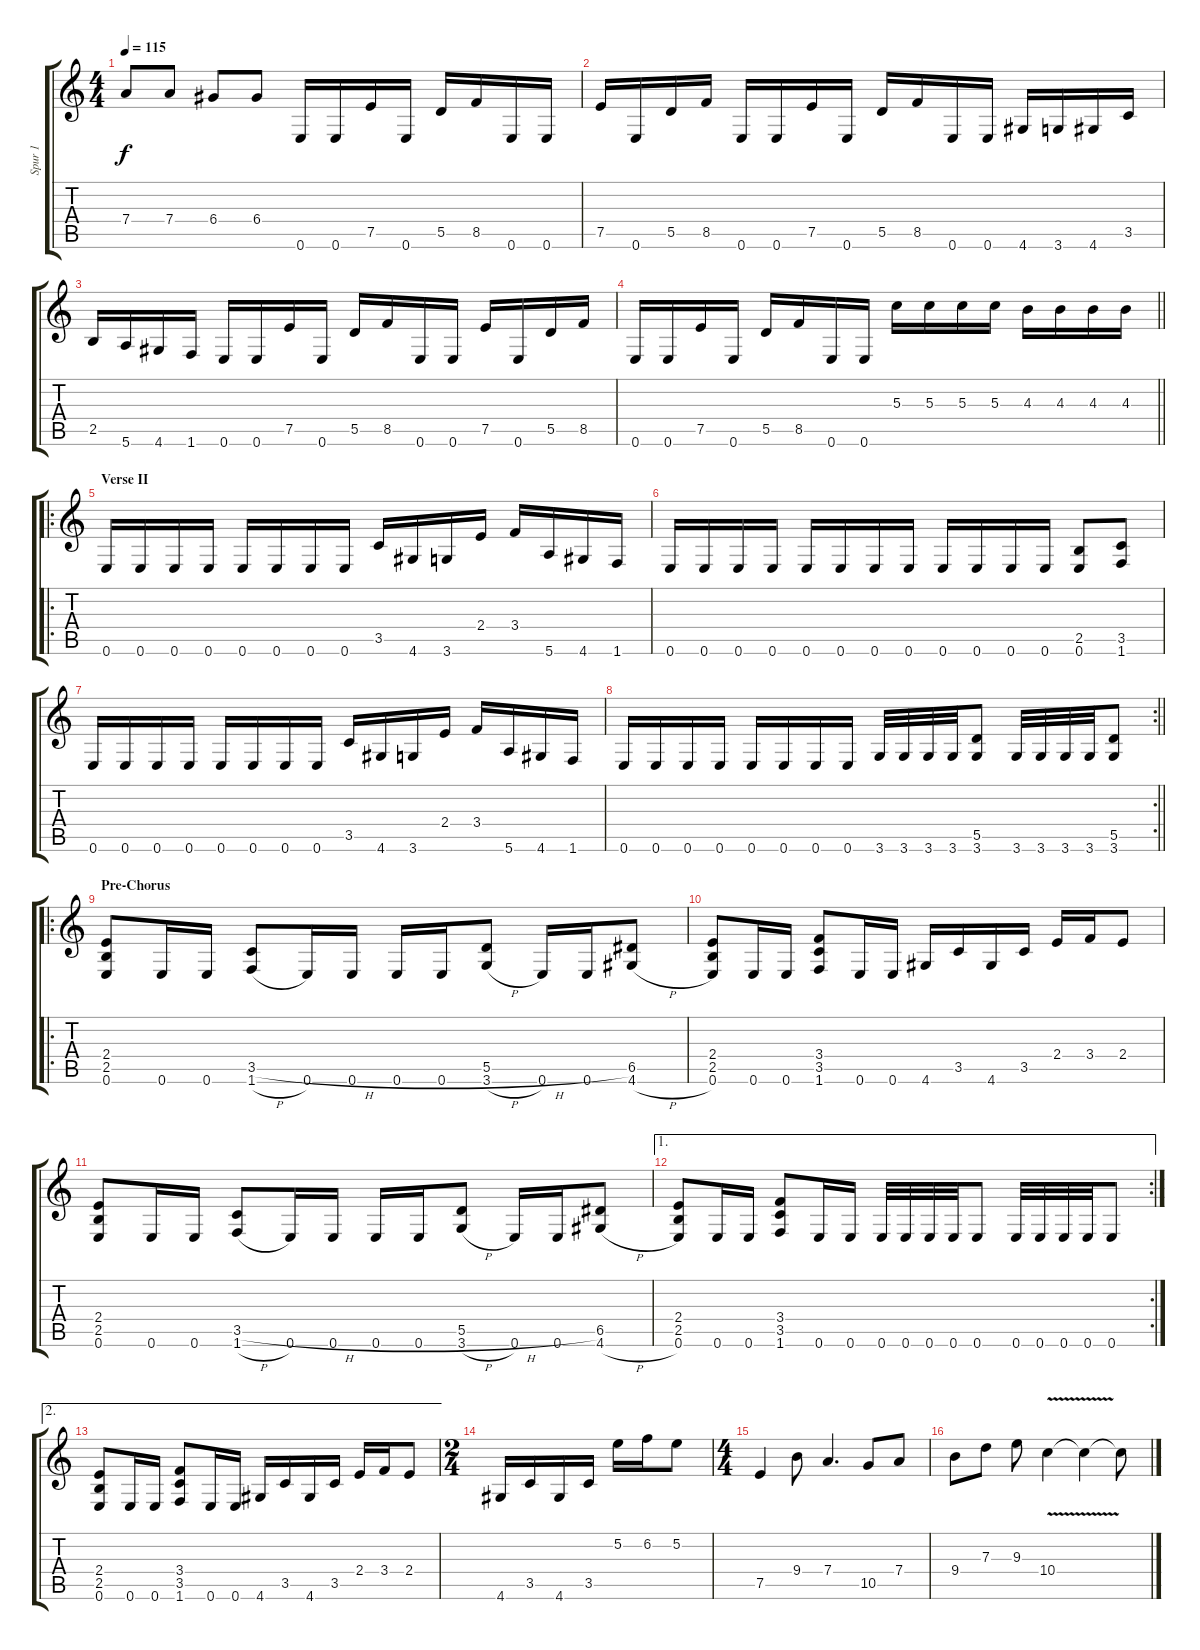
\track ("Spur 1" "Spur 1") {instrument distortionguitar}
\staff {score tabs}
\tuning (E4 B3 G3 D3 A2 E2) {hide}
\ts (4 4)
\tempo 115
\clef g2
\ks c
7.4.8{dy f} 7.4.8 6.4.8 6.4.8 0.6.16 0.6.16 7.5.16 0.6.16 5.5.16 8.5.16 0.6.16 0.6.16 |
7.5.16 0.6.16 5.5.16 8.5.16 0.6.16 0.6.16 7.5.16 0.6.16 5.5.16 8.5.16 0.6.16 0.6.16 4.6.16 3.6.16 4.6.16 3.5.16 |
2.5.16 5.6.16 4.6.16 1.6.16 0.6.16 0.6.16 7.5.16 0.6.16 5.5.16 8.5.16 0.6.16 0.6.16 7.5.16 0.6.16 5.5.16 8.5.16 |
\barLineRight lightlight
0.6.16 0.6.16 7.5.16 0.6.16 5.5.16 8.5.16 0.6.16 0.6.16 5.3.16 5.3.16 5.3.16 5.3.16 4.3.16 4.3.16 4.3.16 4.3.16 |
\ro
\section ("" "Verse II")
0.6.16 0.6.16 0.6.16 0.6.16 0.6.16 0.6.16 0.6.16 0.6.16 3.5.16 4.6.16 3.6.16 2.4.16 3.4.16 5.6.16 4.6.16 1.6.16 |
0.6.16 0.6.16 0.6.16 0.6.16 0.6.16 0.6.16 0.6.16 0.6.16 0.6.16 0.6.16 0.6.16 0.6.16 (2.5 0.6).8 (3.5 1.6).8 |
0.6.16 0.6.16 0.6.16 0.6.16 0.6.16 0.6.16 0.6.16 0.6.16 3.5.16 4.6.16 3.6.16 2.4.16 3.4.16 5.6.16 4.6.16 1.6.16 |
\rc 2
\barLineRight lightlight
0.6.16 0.6.16 0.6.16 0.6.16 0.6.16 0.6.16 0.6.16 0.6.16 3.6.32 3.6.32 3.6.32 3.6.32 (5.5 3.6).8 3.6.32 3.6.32 3.6.32 3.6.32 (5.5 3.6).8 |
\ro
\section ("" "Pre-Chorus")
(2.4 2.5 0.6).8 0.6.16 0.6.16 (3.5{h} 1.6{h}).8 0.6.16 0.6.16 0.6.16 0.6.16 (5.5{h} 3.6{h}).8 0.6.16 0.6.16 (6.5 4.6{h}).8 |
(2.4 2.5 0.6).8 0.6.16 0.6.16 (3.4 3.5 1.6).8 0.6.16 0.6.16 4.6.16 3.5.16 4.6.16 3.5.16 2.4.16 3.4.16 2.4.8 |
(2.4 2.5 0.6).8 0.6.16 0.6.16 (3.5{h} 1.6{h}).8 0.6.16 0.6.16 0.6.16 0.6.16 (5.5{h} 3.6{h}).8 0.6.16 0.6.16 (6.5 4.6{h}).8 |
\ae 1
\rc 2
(2.4 2.5 0.6).8 0.6.16 0.6.16 (3.4 3.5 1.6).8 0.6.16 0.6.16 0.6.32 0.6.32 0.6.32 0.6.32 0.6.8 0.6.32 0.6.32 0.6.32 0.6.32 0.6.8 |
\ae 2
(2.4 2.5 0.6).8 0.6.16 0.6.16 (3.4 3.5 1.6).8 0.6.16 0.6.16 4.6.16 3.5.16 4.6.16 3.5.16 2.4.16 3.4.16 2.4.8 |
\ts (2 4)
4.6.16 3.5.16 4.6.16 3.5.16 5.2.16 6.2.16 5.2.8 |
\ts (4 4)
7.5.4 9.4.8 7.4.4{d} 10.5.8 7.4.8 |
9.4.8 7.3.8 9.3.8 10.4{v}.4 10.4{t}.4 10.4{t}.8
